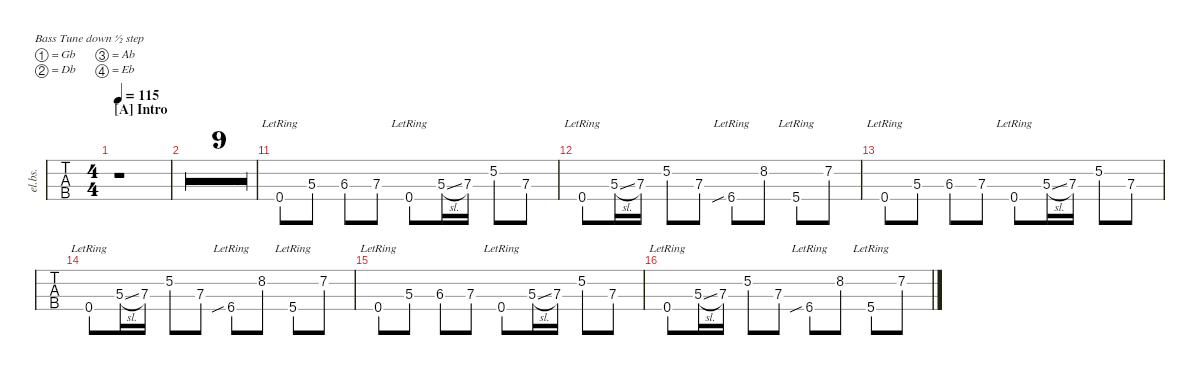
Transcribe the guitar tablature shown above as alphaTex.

\defaultSystemsLayout 4
\hideDynamics
\bracketExtendMode nobrackets
\otherSystemsTrackNameOrientation horizontal
\track ("Bass" "el.bs.") {multiBarRest instrument electricbassfinger}
\staff {tabs}
\tuning (Gb2 Db2 Ab1 Eb1)
\ts (4 4)
\section ("A" "Intro")
\tempo 115
\clef f4
\ks c
r.1{dy mf instrument electricbassfinger} |
r.1 |
r.1 |
r.1 |
r.1 |
r.1 |
r.1 |
r.1 |
r.1 |
r.1 |
0.4{lr acc #}.8 5.3{acc #}.8 6.3.8 7.3{acc #}.8 0.4{lr acc #}.8 5.3{sl acc #}.16 7.3{acc #}.16 5.2{acc #}.8 7.3{acc #}.8 |
0.4{lr acc #}.8 5.3{sl acc #}.16 7.3{acc #}.16 5.2{acc #}.8 7.3{acc #}.8 6.4{sib lr}.8 8.2.8 5.4{lr acc #}.8 7.2{acc #}.8 |
0.4{lr acc #}.8 5.3{acc #}.8 6.3.8 7.3{acc #}.8 0.4{lr acc #}.8 5.3{sl acc #}.16 7.3{acc #}.16 5.2{acc #}.8 7.3{acc #}.8 |
0.4{lr acc #}.8 5.3{sl acc #}.16 7.3{acc #}.16 5.2{acc #}.8 7.3{acc #}.8 6.4{sib lr}.8 8.2.8 5.4{lr acc #}.8 7.2{acc #}.8 |
0.4{lr acc #}.8 5.3{acc #}.8 6.3.8 7.3{acc #}.8 0.4{lr acc #}.8 5.3{sl acc #}.16 7.3{acc #}.16 5.2{acc #}.8 7.3{acc #}.8 |
0.4{lr acc #}.8 5.3{sl acc #}.16 7.3{acc #}.16 5.2{acc #}.8 7.3{acc #}.8 6.4{sib lr}.8 8.2.8 5.4{lr acc #}.8 7.2{acc #}.8
